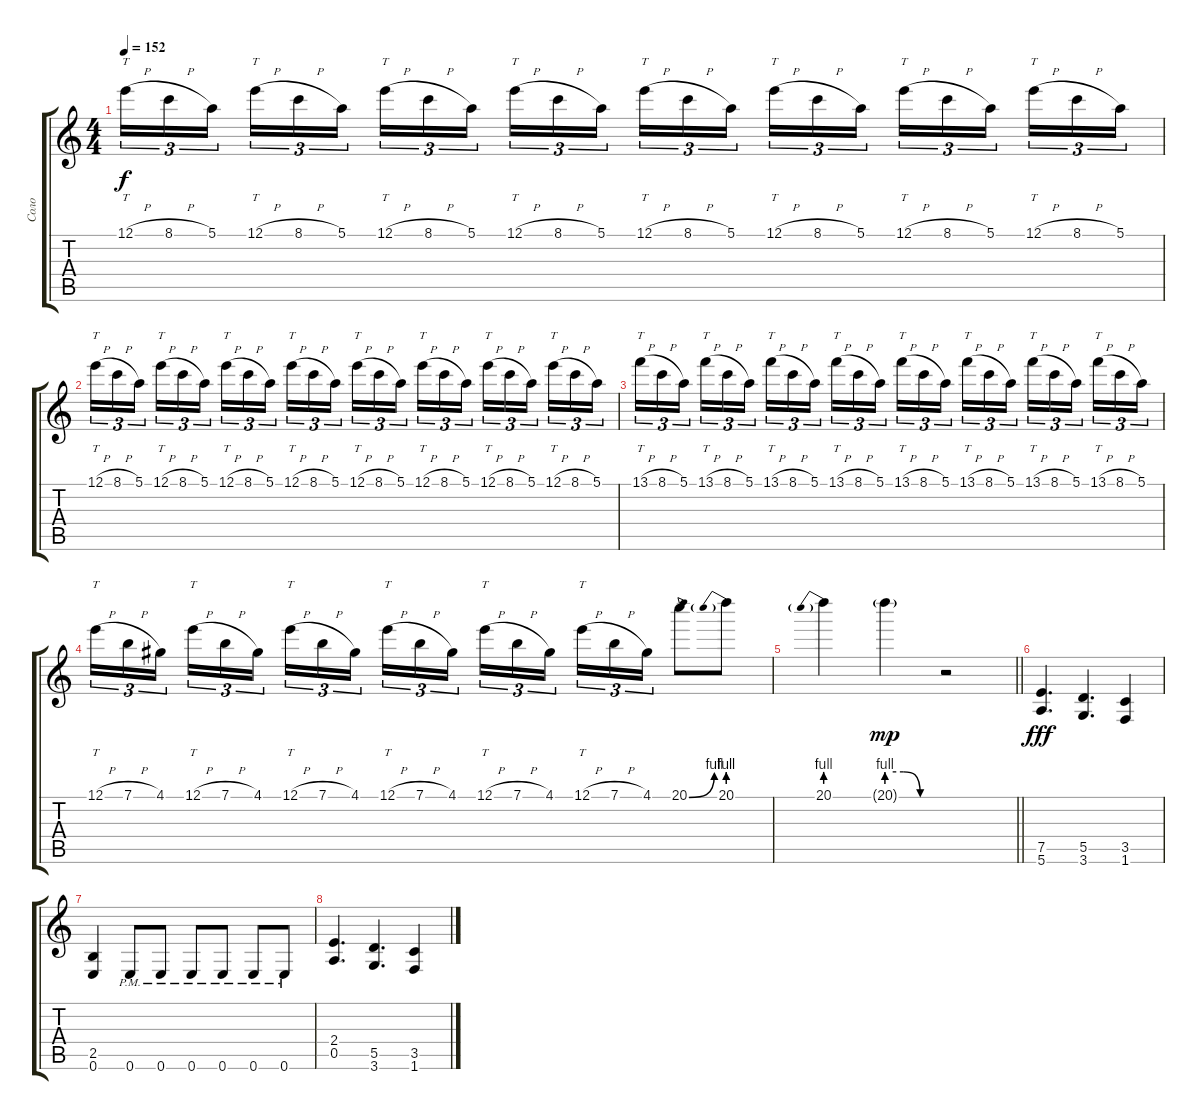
\track ("Соло" "Соло") {instrument distortionguitar}
\staff {score tabs}
\tuning (E4 B3 G3 D3 A2 E2) {hide}
\ts (4 4)
\tempo 152
\clef g2
\ks c
12.1{h}.16{tt tu (3 2) dy f} 8.1{h}.16{tu (3 2)} 5.1.16{tu (3 2) beam splitsecondary} 12.1{h}.16{tt tu (3 2)} 8.1{h}.16{tu (3 2)} 5.1.16{tu (3 2)} 12.1{h}.16{tt tu (3 2)} 8.1{h}.16{tu (3 2)} 5.1.16{tu (3 2) beam splitsecondary} 12.1{h}.16{tt tu (3 2)} 8.1{h}.16{tu (3 2)} 5.1.16{tu (3 2)} 12.1{h}.16{tt tu (3 2)} 8.1{h}.16{tu (3 2)} 5.1.16{tu (3 2) beam splitsecondary} 12.1{h}.16{tt tu (3 2)} 8.1{h}.16{tu (3 2)} 5.1.16{tu (3 2)} 12.1{h}.16{tt tu (3 2)} 8.1{h}.16{tu (3 2)} 5.1.16{tu (3 2) beam splitsecondary} 12.1{h}.16{tt tu (3 2)} 8.1{h}.16{tu (3 2)} 5.1.16{tu (3 2)} |
12.1{h}.16{tt tu (3 2)} 8.1{h}.16{tu (3 2)} 5.1.16{tu (3 2) beam splitsecondary} 12.1{h}.16{tt tu (3 2)} 8.1{h}.16{tu (3 2)} 5.1.16{tu (3 2)} 12.1{h}.16{tt tu (3 2)} 8.1{h}.16{tu (3 2)} 5.1.16{tu (3 2) beam splitsecondary} 12.1{h}.16{tt tu (3 2)} 8.1{h}.16{tu (3 2)} 5.1.16{tu (3 2)} 12.1{h}.16{tt tu (3 2)} 8.1{h}.16{tu (3 2)} 5.1.16{tu (3 2) beam splitsecondary} 12.1{h}.16{tt tu (3 2)} 8.1{h}.16{tu (3 2)} 5.1.16{tu (3 2)} 12.1{h}.16{tt tu (3 2)} 8.1{h}.16{tu (3 2)} 5.1.16{tu (3 2) beam splitsecondary} 12.1{h}.16{tt tu (3 2)} 8.1{h}.16{tu (3 2)} 5.1.16{tu (3 2)} |
13.1{h}.16{tt tu (3 2)} 8.1{h}.16{tu (3 2)} 5.1.16{tu (3 2) beam splitsecondary} 13.1{h}.16{tt tu (3 2)} 8.1{h}.16{tu (3 2)} 5.1.16{tu (3 2)} 13.1{h}.16{tt tu (3 2)} 8.1{h}.16{tu (3 2)} 5.1.16{tu (3 2) beam splitsecondary} 13.1{h}.16{tt tu (3 2)} 8.1{h}.16{tu (3 2)} 5.1.16{tu (3 2)} 13.1{h}.16{tt tu (3 2)} 8.1{h}.16{tu (3 2)} 5.1.16{tu (3 2) beam splitsecondary} 13.1{h}.16{tt tu (3 2)} 8.1{h}.16{tu (3 2)} 5.1.16{tu (3 2)} 13.1{h}.16{tt tu (3 2)} 8.1{h}.16{tu (3 2)} 5.1.16{tu (3 2) beam splitsecondary} 13.1{h}.16{tt tu (3 2)} 8.1{h}.16{tu (3 2)} 5.1.16{tu (3 2)} |
12.1{h}.16{tt tu (3 2)} 7.1{h}.16{tu (3 2)} 4.1.16{tu (3 2) beam splitsecondary} 12.1{h}.16{tt tu (3 2)} 7.1{h}.16{tu (3 2)} 4.1.16{tu (3 2)} 12.1{h}.16{tt tu (3 2)} 7.1{h}.16{tu (3 2)} 4.1.16{tu (3 2) beam splitsecondary} 12.1{h}.16{tt tu (3 2)} 7.1{h}.16{tu (3 2)} 4.1.16{tu (3 2)} 12.1{h}.16{tt tu (3 2)} 7.1{h}.16{tu (3 2)} 4.1.16{tu (3 2) beam splitsecondary} 12.1{h}.16{tt tu (3 2)} 7.1{h}.16{tu (3 2)} 4.1.16{tu (3 2)} 20.1{be (bend 0 0 60 4)}.8 20.1{be (prebend 0 4 60 4)}.8 |
\barLineRight lightlight
20.1{be (prebend 0 4 60 4)}.4 20.1{be (custom 0 4 20 4 40 0 60 0) g}.4{dy mp} r.2 |
(7.5 5.6).4{d dy fff} (5.5 3.6).4{d} (3.5 1.6).4 |
(2.5 0.6).4 0.6{pm}.8 0.6{pm}.8 0.6{pm}.8 0.6{pm}.8 0.6{pm}.8 0.6{pm}.8 |
(2.4 0.5).4{d} (5.5 3.6).4{d} (3.5 1.6).4
